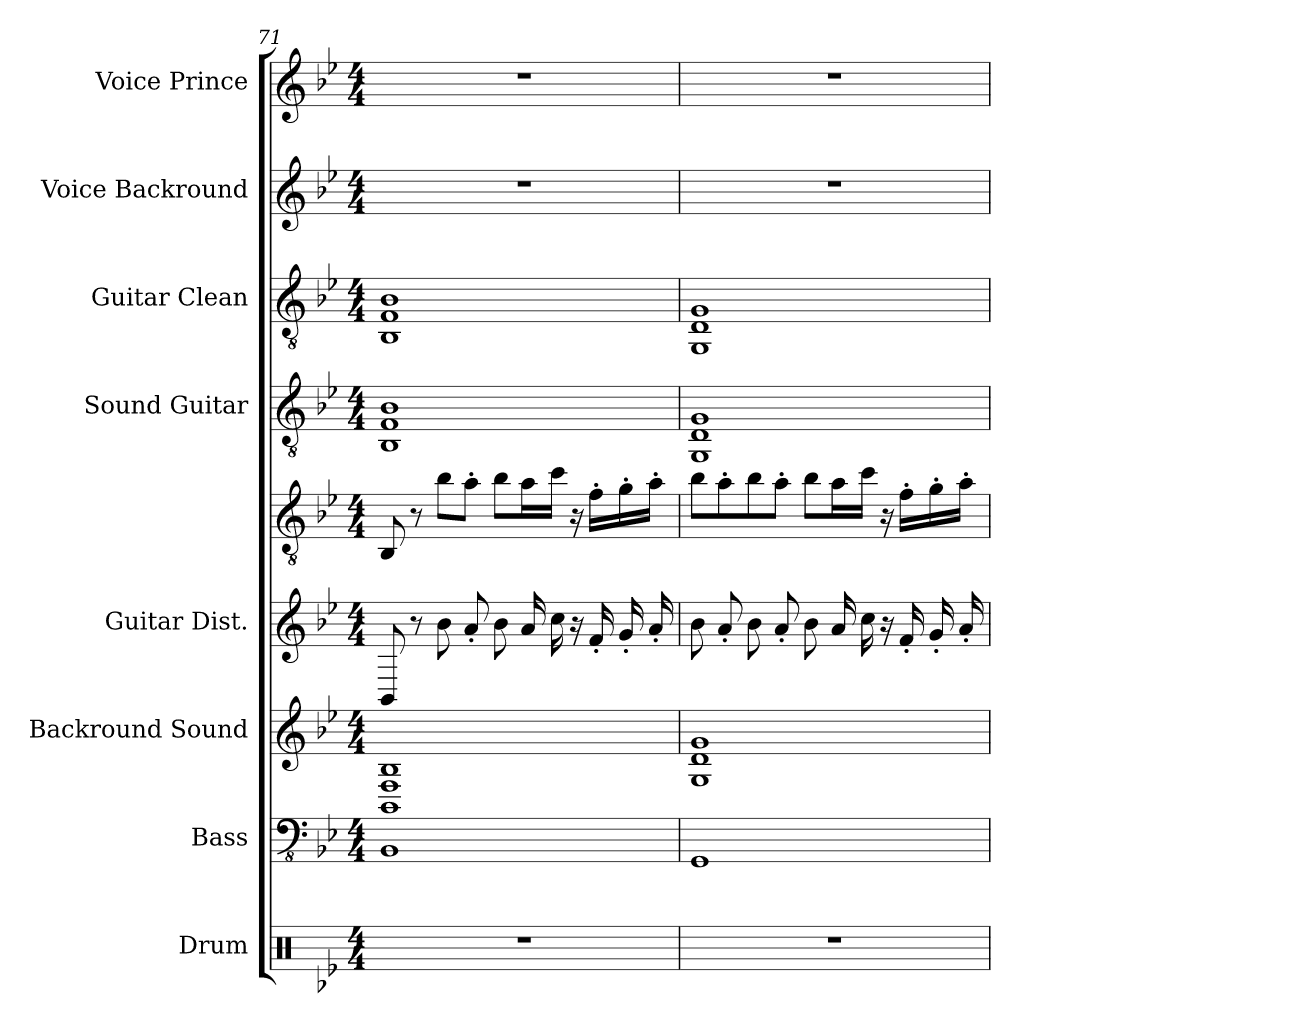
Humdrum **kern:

**kern	**kern	**kern	**kern	**kern	**kern	**kern	**kern	**kern
*part8	*part7	*part6	*part5	*part5	*part4	*part3	*part2	*part1
*staff9	*staff8	*staff7	*staff6	*staff5	*staff4	*staff3	*staff2	*staff1
*I"Drum	*I"Bass	*I"Backround Sound	*I"Guitar Dist.	*	*I"Sound Guitar	*I"Guitar Clean	*I"Voice Backround	*I"Voice Prince
*	*	*	*	*	*	*	*	*I'V
*clefX	*clefFv4	*clefG2	*	*clefGv2	*clefGv2	*clefGv2	*clefG2	*clefG2
*k[b-e-]	*k[b-e-]	*k[b-e-]	*k[b-e-]	*k[b-e-]	*k[b-e-]	*k[b-e-]	*k[b-e-]	*k[b-e-]
*M4/4	*M4/4	*M4/4	*M4/4	*M4/4	*M4/4	*M4/4	*M4/4	*M4/4
=71	=71	=71	=71	=71	=71	=71	=71	=71
1r	1BBB-	1BB- 1F 1B-	8BB-	8BB-/	1BB- 1F 1B-	1BB- 1F 1B-	1r	1r
.	.	.	8r	8r	.	.	.	.
.	.	.	8b-	8b-\L	.	.	.	.
.	.	.	8a'	8a'\J	.	.	.	.
.	.	.	8b-	8b-\L	.	.	.	.
.	.	.	16a	16a\L	.	.	.	.
.	.	.	16cc	16cc\JJ	.	.	.	.
.	.	.	16r	16r	.	.	.	.
.	.	.	16f'	16f'\LL	.	.	.	.
.	.	.	16g'	16g'\	.	.	.	.
.	.	.	16a'	16a'\JJ	.	.	.	.
!!LO:PB:g=z
=72	=72	=72	=72	=72	=72	=72	=72	=72
1r	1GGG	1G 1d 1g	8b-	8b-\L	1GG 1D 1G	1GG 1D 1G	1r	1r
.	.	.	8a'	8a'\	.	.	.	.
.	.	.	8b-	8b-\	.	.	.	.
.	.	.	8a'	8a'\J	.	.	.	.
.	.	.	8b-	8b-\L	.	.	.	.
.	.	.	16a	16a\L	.	.	.	.
.	.	.	16cc	16cc\JJ	.	.	.	.
.	.	.	16r	16r	.	.	.	.
.	.	.	16f'	16f'\LL	.	.	.	.
.	.	.	16g'	16g'\	.	.	.	.
.	.	.	16a'	16a'\JJ	.	.	.	.
=	=	=	=	=	=	=	=	=
*-	*-	*-	*-	*-	*-	*-	*-	*-
